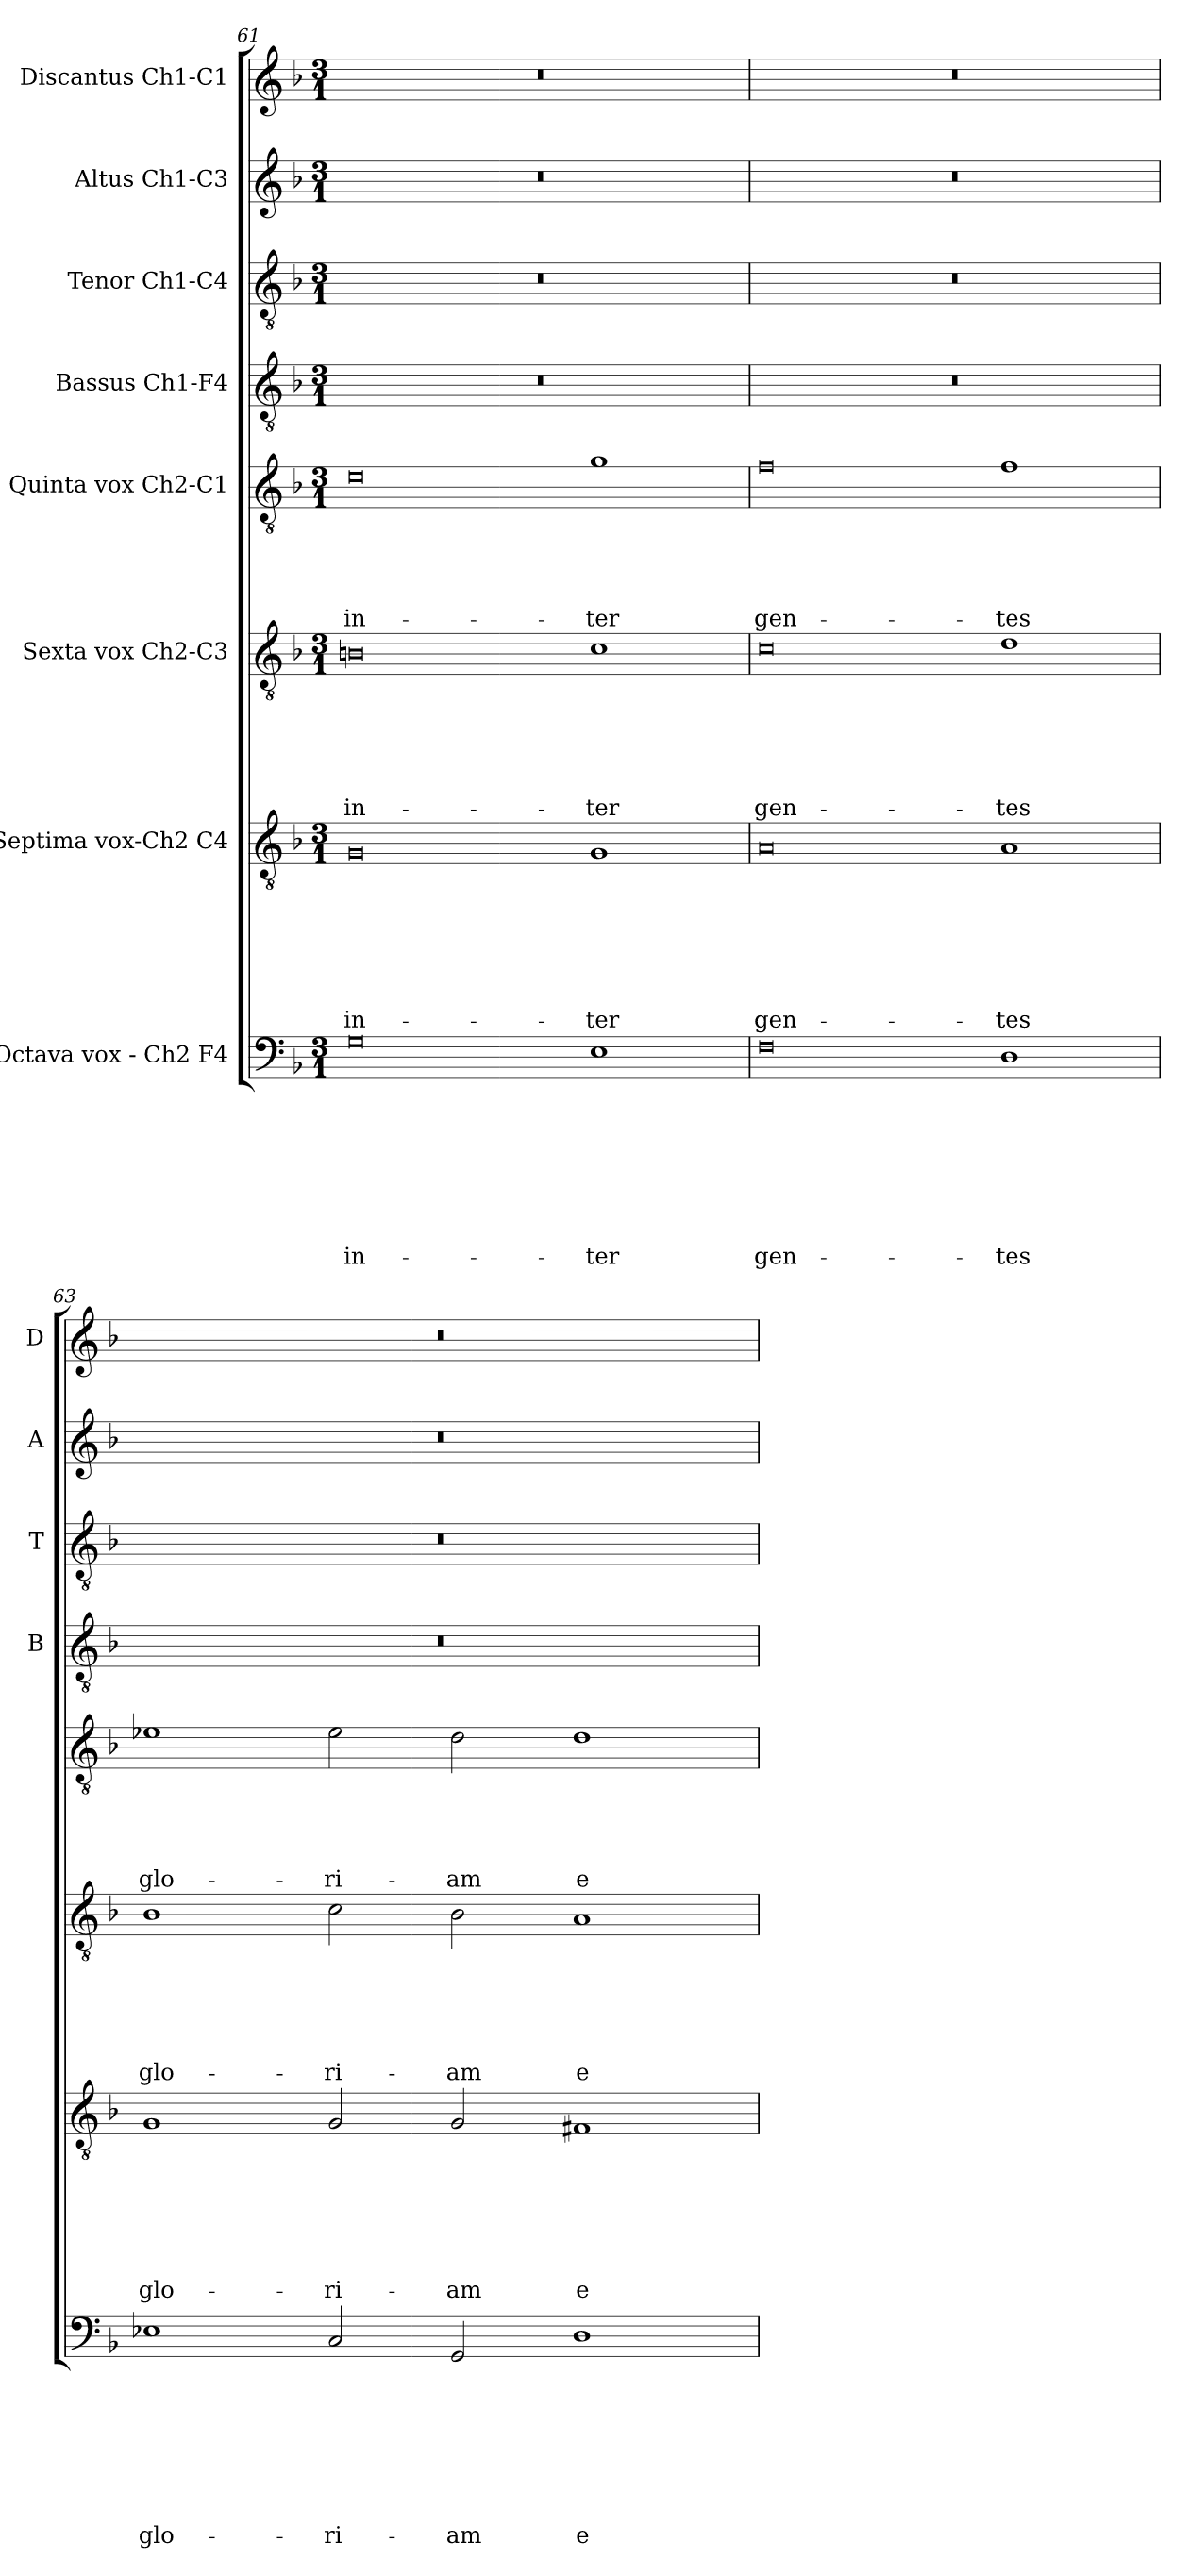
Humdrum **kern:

**kern	**text	**text	**text	**text	**text	**text	**text	**text	**kern	**text	**text	**text	**text	**text	**text	**text	**kern	**text	**text	**text	**text	**text	**text	**kern	**text	**text	**text	**text	**text	**kern	**kern	**kern	**kern
*part8	*part8	*part8	*part8	*part8	*part8	*part8	*part8	*part8	*part7	*part7	*part7	*part7	*part7	*part7	*part7	*part7	*part6	*part6	*part6	*part6	*part6	*part6	*part6	*part5	*part5	*part5	*part5	*part5	*part5	*part4	*part3	*part2	*part1
*staff8	*staff8	*staff8	*staff8	*staff8	*staff8	*staff8	*staff8	*staff8	*staff7	*staff7	*staff7	*staff7	*staff7	*staff7	*staff7	*staff7	*staff6	*staff6	*staff6	*staff6	*staff6	*staff6	*staff6	*staff5	*staff5	*staff5	*staff5	*staff5	*staff5	*staff4	*staff3	*staff2	*staff1
*I"Octava vox - Ch2 F4	*	*	*	*	*	*	*	*	*I"Septima  vox-Ch2 C4	*	*	*	*	*	*	*	*I"Sexta vox  Ch2-C3	*	*	*	*	*	*	*I"Quinta vox  Ch2-C1	*	*	*	*	*	*I"Bassus  Ch1-F4	*I"Tenor Ch1-C4	*I"Altus  Ch1-C3	*I"Discantus  Ch1-C1
*	*	*	*	*	*	*	*	*	*	*	*	*	*	*	*	*	*	*	*	*	*	*	*	*	*	*	*	*	*	*I'B	*I'T	*I'A	*I'D
*clefF4	*	*	*	*	*	*	*	*	*clefGv2	*	*	*	*	*	*	*	*clefGv2	*	*	*	*	*	*	*clefGv2	*	*	*	*	*	*clefGv2	*clefGv2	*clefG2	*clefG2
*k[b-]	*	*	*	*	*	*	*	*	*k[b-]	*	*	*	*	*	*	*	*k[b-]	*	*	*	*	*	*	*k[b-]	*	*	*	*	*	*k[b-]	*k[b-]	*k[b-]	*k[b-]
*F:	*	*	*	*	*	*	*	*	*F:	*	*	*	*	*	*	*	*F:	*	*	*	*	*	*	*F:	*	*	*	*	*	*F:	*F:	*F:	*F:
*M3/1	*	*	*	*	*	*	*	*	*M3/1	*	*	*	*	*	*	*	*M3/1	*	*	*	*	*	*	*M3/1	*	*	*	*	*	*M3/1	*M3/1	*M3/1	*M3/1
=61	=61	=61	=61	=61	=61	=61	=61	=61	=61	=61	=61	=61	=61	=61	=61	=61	=61	=61	=61	=61	=61	=61	=61	=61	=61	=61	=61	=61	=61	=61	=61	=61	=61
!	!	!	!	!	!	!	!	!LO:LY:b	!	!	!	!	!	!	!	!LO:LY:b	!	!	!	!	!	!	!LO:LY:b	!	!	!	!	!	!LO:LY:b	!	!	!	!
0G	.	.	.	.	.	.	.	in-	0G	.	.	.	.	.	.	in-	0Bn	.	.	.	.	.	in-	0d	.	.	.	.	in-	0.r	0.r	0.r	0.r
!	!	!	!	!	!	!	!	!LO:LY:b	!	!	!	!	!	!	!	!LO:LY:b	!	!	!	!	!	!	!LO:LY:b	!	!	!	!	!	!LO:LY:b	!	!	!	!
1E	.	.	.	.	.	.	.	-ter	1G	.	.	.	.	.	.	-ter	1c	.	.	.	.	.	-ter	1g	.	.	.	.	-ter	.	.	.	.
=62	=62	=62	=62	=62	=62	=62	=62	=62	=62	=62	=62	=62	=62	=62	=62	=62	=62	=62	=62	=62	=62	=62	=62	=62	=62	=62	=62	=62	=62	=62	=62	=62	=62
!	!	!	!	!	!	!	!	!LO:LY:b	!	!	!	!	!	!	!	!LO:LY:b	!	!	!	!	!	!	!LO:LY:b	!	!	!	!	!	!LO:LY:b	!	!	!	!
0F	.	.	.	.	.	.	.	gen-	0A	.	.	.	.	.	.	gen-	0c	.	.	.	.	.	gen-	0f	.	.	.	.	gen-	0.r	0.r	0.r	0.r
!	!	!	!	!	!	!	!	!LO:LY:b	!	!	!	!	!	!	!	!LO:LY:b	!	!	!	!	!	!	!LO:LY:b	!	!	!	!	!	!LO:LY:b	!	!	!	!
1D	.	.	.	.	.	.	.	-tes	1A	.	.	.	.	.	.	-tes	1d	.	.	.	.	.	-tes	1f	.	.	.	.	-tes	.	.	.	.
!!LO:PB:g=z
=63	=63	=63	=63	=63	=63	=63	=63	=63	=63	=63	=63	=63	=63	=63	=63	=63	=63	=63	=63	=63	=63	=63	=63	=63	=63	=63	=63	=63	=63	=63	=63	=63	=63
!	!	!	!	!	!	!	!	!LO:LY:b	!	!	!	!	!	!	!	!LO:LY:b	!	!	!	!	!	!	!LO:LY:b	!	!	!	!	!	!LO:LY:b	!	!	!	!
1E-X	.	.	.	.	.	.	.	glo-	1G	.	.	.	.	.	.	glo-	1B-	.	.	.	.	.	glo-	1e-X	.	.	.	.	glo-	0.r	0.r	0.r	0.r
!	!	!	!	!	!	!	!	!LO:LY:b	!	!	!	!	!	!	!	!LO:LY:b	!	!	!	!	!	!	!LO:LY:b	!	!	!	!	!	!LO:LY:b	!	!	!	!
2C/	.	.	.	.	.	.	.	-ri-	2G/	.	.	.	.	.	.	-ri-	2c\	.	.	.	.	.	-ri-	2e-\	.	.	.	.	-ri-	.	.	.	.
!	!	!	!	!	!	!	!	!LO:LY:b	!	!	!	!	!	!	!	!LO:LY:b	!	!	!	!	!	!	!LO:LY:b	!	!	!	!	!	!LO:LY:b	!	!	!	!
2GG/	.	.	.	.	.	.	.	-am	2G/	.	.	.	.	.	.	-am	2B-\	.	.	.	.	.	-am	2d\	.	.	.	.	-am	.	.	.	.
!	!	!	!	!	!	!	!	!LO:LY:b	!	!	!	!	!	!	!	!LO:LY:b	!	!	!	!	!	!	!LO:LY:b	!	!	!	!	!	!LO:LY:b	!	!	!	!
1D	.	.	.	.	.	.	.	e-	1F#	.	.	.	.	.	.	e-	1A	.	.	.	.	.	e-	1d	.	.	.	.	e-	.	.	.	.
=	=	=	=	=	=	=	=	=	=	=	=	=	=	=	=	=	=	=	=	=	=	=	=	=	=	=	=	=	=	=	=	=	=
*-	*-	*-	*-	*-	*-	*-	*-	*-	*-	*-	*-	*-	*-	*-	*-	*-	*-	*-	*-	*-	*-	*-	*-	*-	*-	*-	*-	*-	*-	*-	*-	*-	*-
